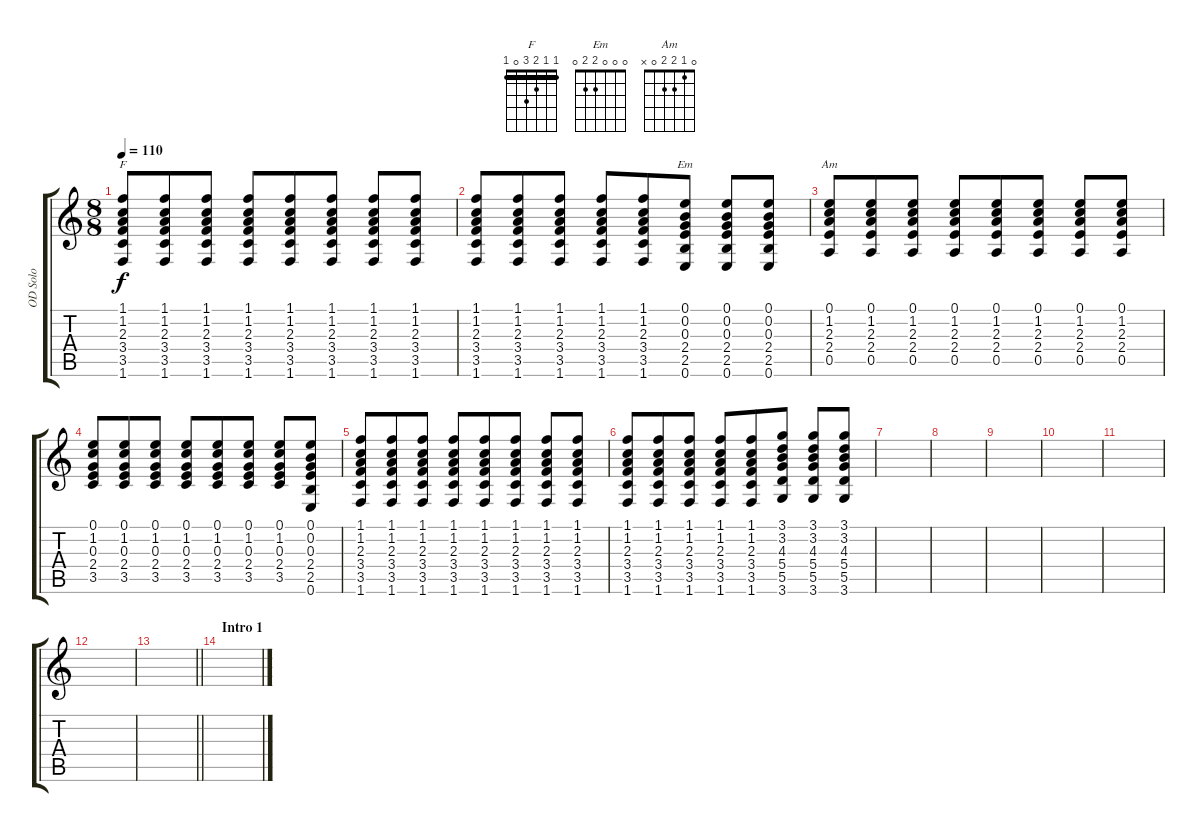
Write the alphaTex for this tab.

\track ("OD Solo" "OD Solo") {instrument overdrivenguitar}
\staff {score tabs}
\tuning (E4 B3 G3 D3 A2 E2) {hide}
\chord ("F" 1 1 2 3 0 1) {barre 1}
\chord ("Em" 0 0 0 2 2 0)
\chord ("Am" 0 1 2 2 0 x)
\ts (8 8)
\tempo 110
\clef g2
\ks c
(1.1 1.2 2.3 3.4 3.5 1.6).8{ch "F" dy f} (1.1 1.2 2.3 3.4 3.5 1.6).8 (1.1 1.2 2.3 3.4 3.5 1.6).8 (1.1 1.2 2.3 3.4 3.5 1.6).8 (1.1 1.2 2.3 3.4 3.5 1.6).8 (1.1 1.2 2.3 3.4 3.5 1.6).8 (1.1 1.2 2.3 3.4 3.5 1.6).8 (1.1 1.2 2.3 3.4 3.5 1.6).8 |
(1.1 1.2 2.3 3.4 3.5 1.6).8 (1.1 1.2 2.3 3.4 3.5 1.6).8 (1.1 1.2 2.3 3.4 3.5 1.6).8 (1.1 1.2 2.3 3.4 3.5 1.6).8 (1.1 1.2 2.3 3.4 3.5 1.6).8 (0.1 0.2 0.3 2.4 2.5 0.6).8{ch "Em"} (0.1 0.2 0.3 2.4 2.5 0.6).8 (0.1 0.2 0.3 2.4 2.5 0.6).8 |
(0.1 1.2 2.3 2.4 0.5).8{ch "Am"} (0.1 1.2 2.3 2.4 0.5).8 (0.1 1.2 2.3 2.4 0.5).8 (0.1 1.2 2.3 2.4 0.5).8 (0.1 1.2 2.3 2.4 0.5).8 (0.1 1.2 2.3 2.4 0.5).8 (0.1 1.2 2.3 2.4 0.5).8 (0.1 1.2 2.3 2.4 0.5).8 |
(0.1 1.2 0.3 2.4 3.5).8 (0.1 1.2 0.3 2.4 3.5).8 (0.1 1.2 0.3 2.4 3.5).8 (0.1 1.2 0.3 2.4 3.5).8 (0.1 1.2 0.3 2.4 3.5).8 (0.1 1.2 0.3 2.4 3.5).8 (0.1 1.2 0.3 2.4 3.5).8 (0.1 0.2 0.3 2.4 2.5 0.6).8 |
(1.1 1.2 2.3 3.4 3.5 1.6).8 (1.1 1.2 2.3 3.4 3.5 1.6).8 (1.1 1.2 2.3 3.4 3.5 1.6).8 (1.1 1.2 2.3 3.4 3.5 1.6).8 (1.1 1.2 2.3 3.4 3.5 1.6).8 (1.1 1.2 2.3 3.4 3.5 1.6).8 (1.1 1.2 2.3 3.4 3.5 1.6).8 (1.1 1.2 2.3 3.4 3.5 1.6).8 |
(1.1 1.2 2.3 3.4 3.5 1.6).8 (1.1 1.2 2.3 3.4 3.5 1.6).8 (1.1 1.2 2.3 3.4 3.5 1.6).8 (1.1 1.2 2.3 3.4 3.5 1.6).8 (1.1 1.2 2.3 3.4 3.5 1.6).8 (3.1 3.2 4.3 5.4 5.5 3.6).8 (3.1 3.2 4.3 5.4 5.5 3.6).8 (3.1 3.2 4.3 5.4 5.5 3.6).8 |
|
|
|
|
|
|
\barLineRight lightlight
|
\section ("" "Intro 1")
